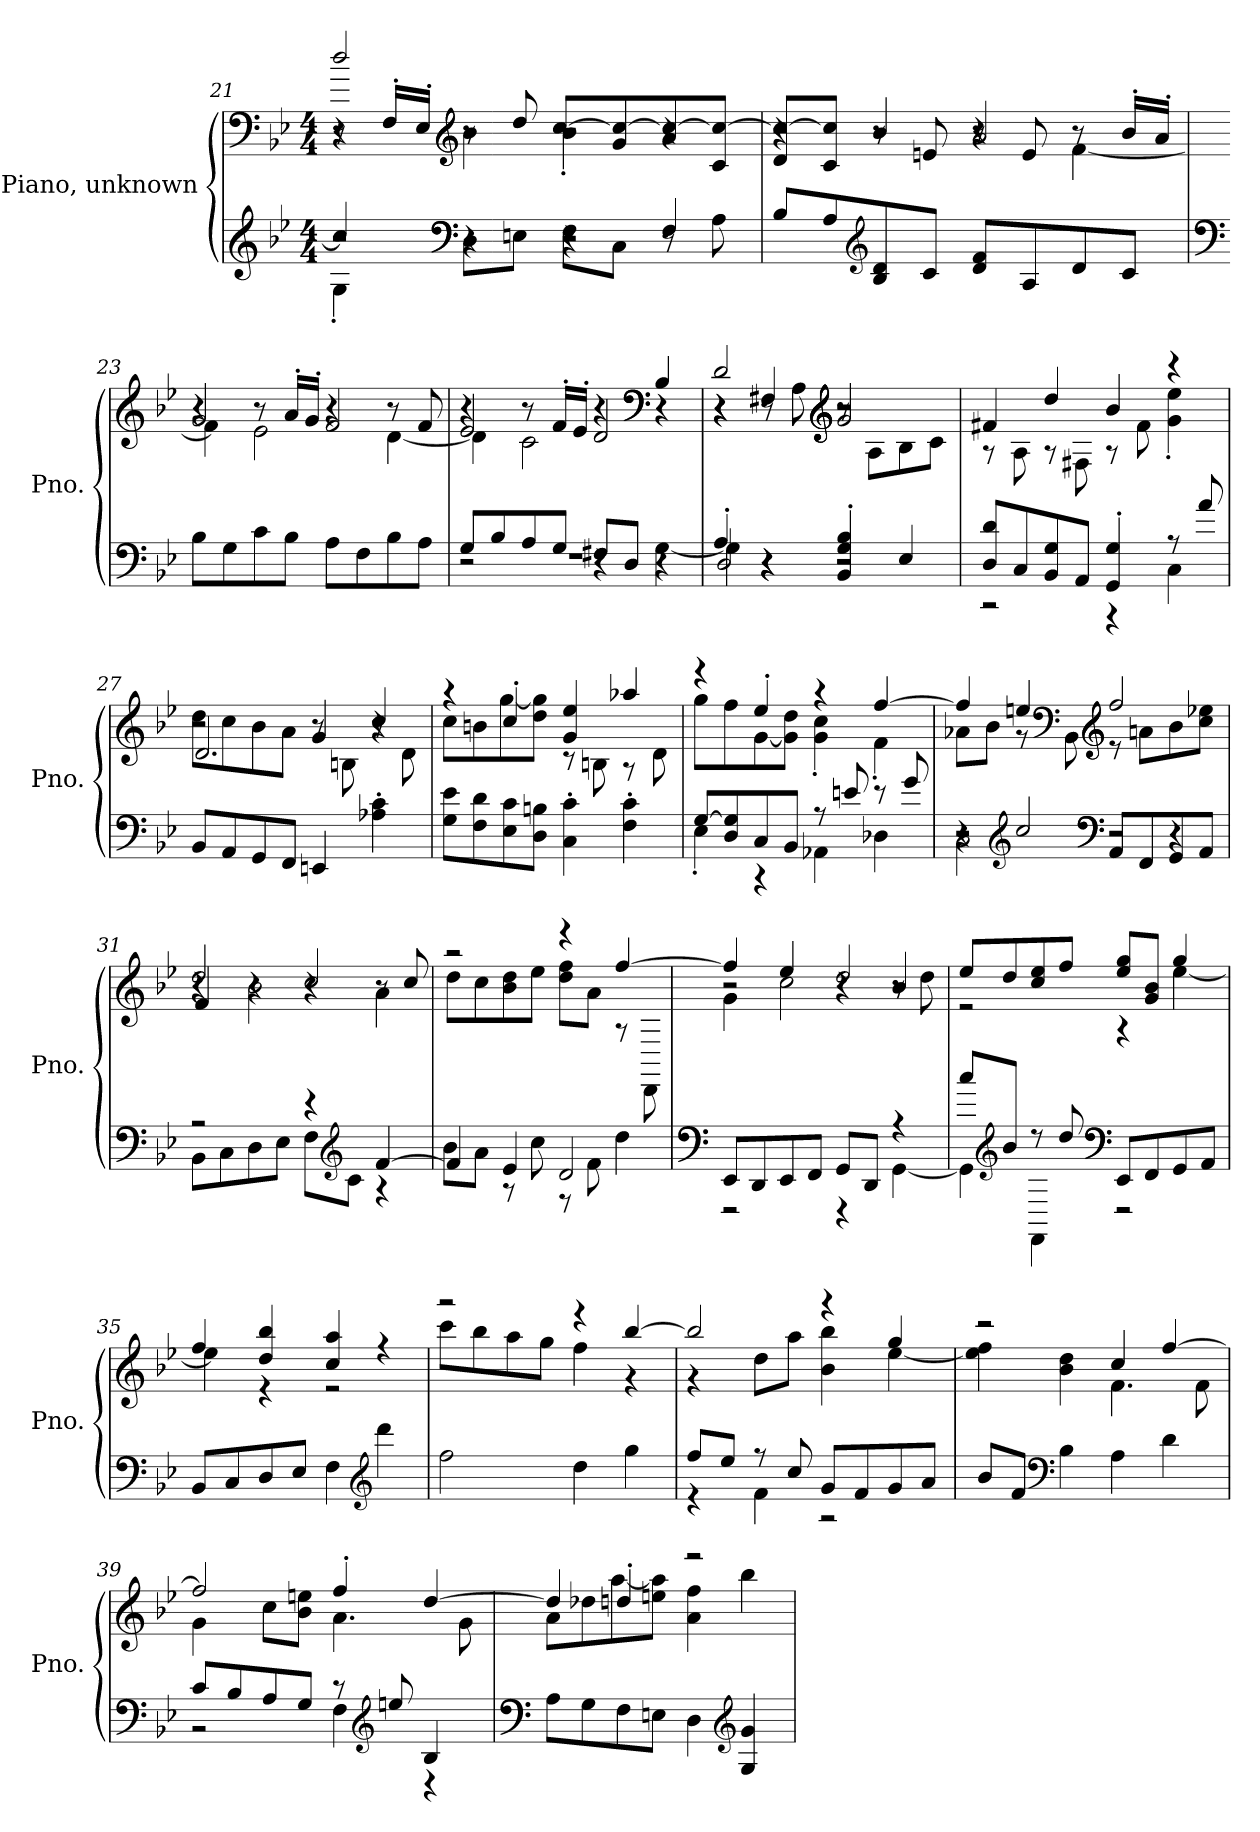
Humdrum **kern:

**kern	**kern
*part1	*part1
*staff2	*staff1
*I"Piano, unknown	*
*I'Pno.	*
!!LO:LB:g=z
*clefG2	*clefF4
*k[b-e-]	*k[b-e-]
*M4/4	*M4/4
=21	=21
*^	*^
*	*^	*	*^
4cc/]	4G'\	2r	2dd/	4r	8r
.	.	.	.	.	16F'/LL
.	.	.	.	.	16E-'/JJ
*clefF4	*	*	*clefG2	*	*
4r	8D\L	.	.	4b-\	8r
.	8En\J	.	.	.	8dd/
2r	8F\L	4r	2r	4b-'\	[8cc/L
.	8C\J	.	.	.	8g/ 8cc/_
.	8r	4F/	.	4r	8a/ 8cc/_
.	8A\	.	.	.	8c/ 8cc/_J
*v	*v	*v	*	*	*
=22	=22	=22	=22
8B-/L	4r	2r	8d/ 8cc/_L
8A/	.	.	8c/ 8cc/]J
*clefG2	*	*	*
8B-/ 8d/	4b-/	.	8r
8c/J	.	.	8en/
8d/ 8f/L	2a/	4r	8r
8A/	.	.	8e/
8d/	.	[4f\	8r
8c/J	.	.	16b-'/LL
.	.	.	16a'/JJ
=23	=23	=23	=23
*clefF4	*	*	*
8B-\L	2g/	4f\]	4r
8G\	.	.	.
8c\	.	2e-\	8r
8B-\J	.	.	16a'/LL
.	.	.	16g'/JJ
8A\L	2f/	.	4r
8F\	.	.	.
8B-\	.	[4d\	8r
8A\J	.	.	8f/
!!LO:PB:g=z	!!	!!
=24	=24	=24	=24
*^	*	*	*
*	*^	*	*	*
1r	2r	8G/L	2e-/	4d\]	4r
.	.	8B-/	.	.	.
.	.	8A/	.	2c\	8r
.	.	8G/J	.	.	16f'/LL
.	.	.	.	.	16e-'/JJ
.	4r	8F#X/L	2d/	.	4r
.	.	8D/J	.	.	.
*	*	*	*clefF4	*	*
.	[4G\	4r	.	4r	4B-/
=25	=25	=25	=25	=25	=25
4A'/	4G\]	2D/	2d/	4r	4r
4r	4r	.	.	8r	4F#X/
.	.	.	.	8A\	.
*	*	*	*clefG2	*	*
2r	2r	4BB-/' 4G/' 4B-/'	2g/	8r	2r
.	.	.	.	8A\L	.
.	.	4E-/	.	8B-\	.
.	.	.	.	8c\J	.
*	*v	*v	*	*	*
*	*	*	*v	*v
=26	=26	=26	=26
8D/ 8d/L	2r	4f#X/	8r
8C/	.	.	8A\
8BB-/ 8G/	.	4dd/	8r
8AA/J	.	.	8F#X\
4GG/' 4G/'	4r	4b-/	8r
.	.	.	8f#\
8r	4C\	4r	4g\' 4ee-\'
8a/	.	.	.
*v	*v	*	*
=27	=27	=27
*	*	*^
8BB-/L	2r	8dd\L	2.d/
8AA/	.	8cc\	.
8GG/	.	8b-\	.
8FF/J	.	8a\J	.
4EEn/	4g/	8r	.
.	.	8Bn\	.
4A-X\' 4c\'	4cc/	8r	4r
.	.	8d\	.
*	*	*v	*v
!!LO:LB:g=z
=28	=28	=28
8G\ 8e-\L	4r	8cc\L
8F\ 8d\	.	8bn\
8E-\ 8c\	4cc'/	[8gg\
8D\ 8Bn\J	.	8dd\ 8gg\]J
4C\' 4c\'	4g/ 4ee-/	8r
.	.	8Bn\
4F\' 4c\'	4aa-X/	8r
.	.	8d\
=29	=29	=29
*^	*	*
[8G/L	4E-'\	4r	8gg\L
8D/ 8G/]	.	.	8ff\
8C/	4r	4ee-'/	[8g\
8BB-/J	.	.	8g\] 8dd\J
8r	4AA-X\	4r	4g\' 4cc\'
8en/	.	.	.
8r	4D-X\	[4ff/	4f'\
8g/	.	.	.
=30	=30	=30	=30
*	*^	*	*
4r	2C\	2r	4ff/]	8a-X\L
.	.	.	.	8b-\J
*clefG2	*	*	*	*
2cc/	.	.	4een/	8r
*	*	*	*clefF4	*
.	.	.	.	8BB-\
*clefF4	*	*	*clefG2	*
.	2r	8AA/L	2ff/	8r
.	.	8FF/	.	8an\L
4r	.	8GG/	.	8b-\
.	.	8AA/J	.	8cc\ 8ee-X\J
*	*v	*v	*	*
!!LO:LB:g=z
=31	=31	=31	=31
*	*	*	*^
2r	8BB-\L	2dd/	4r	4f/
.	8C\	.	.	.
.	8D\	.	2b-\	4r
.	8E-\J	.	.	.
4r	8F\L	2cc/	.	4r
*clefG2	*	*	*	*
.	8c\J	.	.	.
[4f/	4r	.	4a\	8r
.	.	.	.	8cc/
*	*	*	*v	*v
=32	=32	=32	=32
4f/]	8b-\L	2r	8dd\L
.	8a\J	.	8cc\
4e-/	8r	.	8b-\ 8dd\
.	8cc\	.	8ee-\J
2d/	8r	4r	8dd\ 8ff\L
.	8f\	.	8a\J
.	4dd\	[4ff/	8r
.	.	.	8DD\
*	*	*v	*v
=33	=33	=33
*clefF4	*	*
*	*	*^
*	*	*	*^
8EE-/L	2r	4ff/]	4g\	2r
8DD/	.	.	.	.
8EE-/	.	4ee-/	2cc\	.
8FF/J	.	.	.	.
8GG/L	4r	2dd/	.	4r
8DD/J	.	.	.	.
4r	[4GG\	.	8r	4b-/
.	.	.	8dd\	.
*	*	*	*v	*v
=34	=34	=34	=34
8cc/L	4GG\]	8ee-/L	2r
*clefG2	*	*	*
8b-/J	.	8dd/	.
8r	4FF\	8cc/ 8ee-/	.
8dd/	.	8ff/J	.
*clefF4	*	*	*
8EE-/L	2r	8ee-/ 8gg/L	4r
8FF/	.	8g/ 8b-/J	.
8GG/	.	4gg/	[4ee-\
8AA/J	.	.	.
*v	*v	*	*
!!LO:LB:g=z	!!
=35	=35	=35
8BB-/L	4ff/	4ee-\]
8C/	.	.
8D/	4dd/ 4bb-/	4r
8E-/J	.	.
4F\	4cc/ 4aa/	2r
*clefG2	*	*
4ddd\	4r	.
=36	=36	=36
2ff\	2r	8ccc\L
.	.	8bb-\
.	.	8aa\
.	.	8gg\J
4dd\	4r	4ff\
4gg\	[4bb-/	4r
=37	=37	=37
*^	*	*
8ff/L	4r	2bb-/]	4r
8ee-/J	.	.	.
8r	4f\	.	8dd\L
8cc/	.	.	8aa\J
8g/L	2r	4r	4b-\ 4bb-\
8f/	.	.	.
8g/	.	4gg/	[4ee-\
8a/J	.	.	.
*v	*v	*	*
=38	=38	=38
8b-/L	2r	4ee-\] 4ff\
8f/J	.	.
*clefF4	*	*
4B-\	.	4b-\ 4dd\
4A\	4cc/	4.f\
4d\	[4ff/	.
.	.	8f\
!!LO:LB:g=z	!!
=39	=39	=39
*^	*	*
8c/L	2r	2ff/]	4g\
8B-/	.	.	.
8A/	.	.	8cc\L
8G/J	.	.	8b-\ 8een\J
8r	4F\	4ff'/	4.a\
*clefG2	*	*	*
8een/	.	.	.
4B-/	4r	[4dd/	.
.	.	.	8g\
*v	*v	*	*
=40	=40	=40
*clefF4	*	*
8A\L	4dd/]	8a\L
8G\	.	8dd-X\
8F\	4ddn'/	[8aa\
8En\J	.	8een\ 8aa\]J
4D\	2r	4a\ 4ff\
*clefG2	*	*
4G/ 4g/	.	4bb-\
*	*v	*v
=	=
*-	*-
